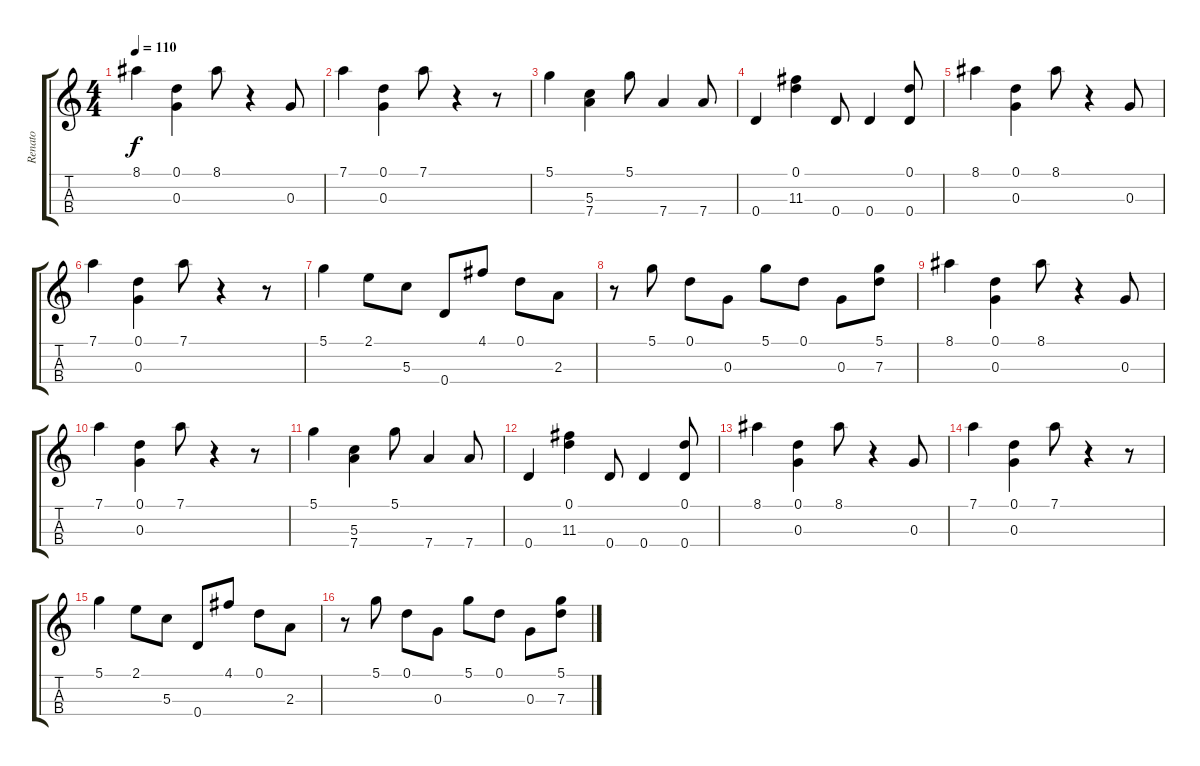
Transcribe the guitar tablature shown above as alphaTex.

\track ("Renato" "Renato") {instrument acousticguitarsteel}
\staff {score tabs}
\tuning (D4 B4 G3 D3) {hide}
\ts (4 4)
\tempo 110
\clef g2
\ks c
8.1.4{dy f instrument acousticguitarsteel} (0.1 0.3).4 8.1.8 r.4 0.3.8 |
7.1.4 (0.1 0.3).4 7.1.8 r.4 r.8 |
5.1.4 (5.3 7.4).4 5.1.8 7.4.4 7.4.8 |
0.4.4 (0.1 11.3).4 0.4.8 0.4.4 (0.1 0.4).8 |
8.1.4 (0.1 0.3).4 8.1.8 r.4 0.3.8 |
7.1.4 (0.1 0.3).4 7.1.8 r.4 r.8 |
5.1.4 2.1.8 5.3.8 0.4.8 4.1.8 0.1.8 2.3.8 |
r.8 5.1.8 0.1.8 0.3.8 5.1.8 0.1.8 0.3.8 (5.1 7.3).8 |
8.1.4 (0.1 0.3).4 8.1.8 r.4 0.3.8 |
7.1.4 (0.1 0.3).4 7.1.8 r.4 r.8 |
5.1.4 (5.3 7.4).4 5.1.8 7.4.4 7.4.8 |
0.4.4 (0.1 11.3).4 0.4.8 0.4.4 (0.1 0.4).8 |
8.1.4 (0.1 0.3).4 8.1.8 r.4 0.3.8 |
7.1.4 (0.1 0.3).4 7.1.8 r.4 r.8 |
5.1.4 2.1.8 5.3.8 0.4.8 4.1.8 0.1.8 2.3.8 |
r.8 5.1.8 0.1.8 0.3.8 5.1.8 0.1.8 0.3.8 (5.1 7.3).8
